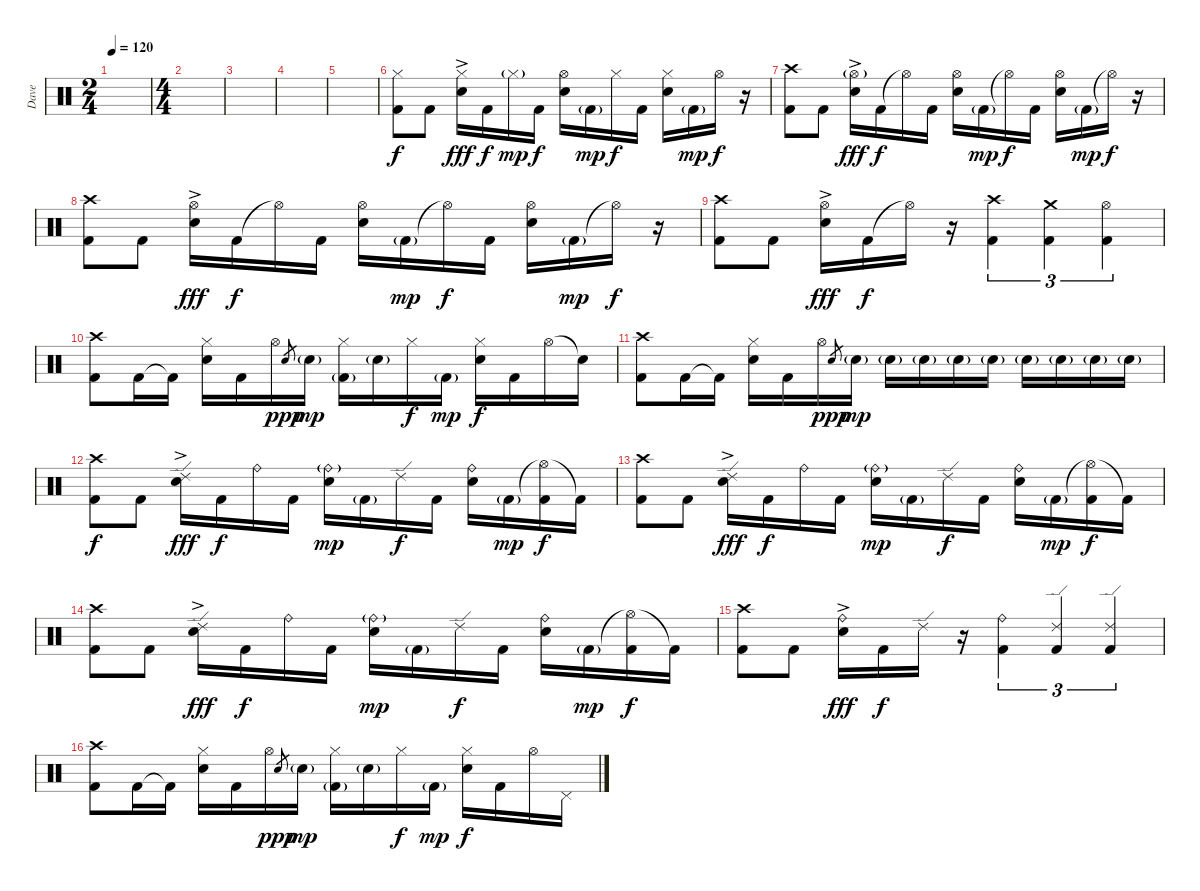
\track ("Dave" "Dave") {instrument percussion}
\staff {score}
\articulation defaults
\ts (2 4)
\tempo 120
\clef neutral
\ks c
|
\ts (4 4)
|
|
|
|
("Hi-Hat (closed)" "Kick (hit) 2").8 "Kick (hit) 2".8 ("Hi-Hat (closed)" "Snare (hit) 2"{ac}).16{dy fff} "Kick (hit) 2".16{dy f} "Hi-Hat (closed)"{g}.16{dy mp} "Kick (hit) 2".16{dy f} ("Hi-Hat (open)" "Snare (hit) 2").16 "Kick (hit) 2"{g}.16{dy mp} "Hi-Hat (closed)".16{dy f} "Kick (hit) 2".16 ("Hi-Hat (closed)" "Snare (hit) 2").16 "Kick (hit) 2"{g}.16{dy mp} "Hi-Hat (open)".16{dy f} r.16 |
("Crash high (hit)" "Kick (hit) 2").8 "Kick (hit) 2".8 ("Hi-Hat (open)"{g} "Snare (hit) 2"{ac}).16{dy fff} "Kick (hit) 2".16{dy f} "Hi-Hat (open)"{t}.16 "Kick (hit) 2".16 ("Hi-Hat (open)" "Snare (hit) 2").16 "Kick (hit) 2"{g}.16{dy mp} "Hi-Hat (open)"{t}.16{dy f} "Kick (hit) 2".16 ("Hi-Hat (open)" "Snare (hit) 2").16 "Kick (hit) 2"{g}.16{dy mp} "Hi-Hat (open)"{t}.16{dy f} r.16 |
("Crash high (hit)" "Kick (hit) 2").8 "Kick (hit) 2".8 ("Hi-Hat (open)" "Snare (hit) 2"{ac}).16{dy fff} "Kick (hit) 2".16{dy f} "Hi-Hat (open)"{t}.16 "Kick (hit) 2".16 ("Hi-Hat (open)" "Snare (hit) 2").16 "Kick (hit) 2"{g}.16{dy mp} "Hi-Hat (open)"{t}.16{dy f} "Kick (hit) 2".16 ("Hi-Hat (open)" "Snare (hit) 2").16 "Kick (hit) 2"{g}.16{dy mp} "Hi-Hat (open)"{t}.16{dy f} r.16 |
("Crash high (hit)" "Kick (hit) 2").8 "Kick (hit) 2".8 ("Hi-Hat (open)" "Snare (hit) 2"{ac}).16{dy fff} "Kick (hit) 2".16{dy f} "Hi-Hat (open)"{t}.16 r.16 ("Crash high (hit)" "Kick (hit) 2").4{tu (3 2)} ("Crash medium (hit)" "Kick (hit) 2").4{tu (3 2)} ("Hi-Hat (open)" "Kick (hit) 2").4{tu (3 2)} |
("Crash high (hit)" "Kick (hit) 2").8 "Kick (hit) 2".16 "Kick (hit) 2"{t}.16 ("Hi-Hat (closed)" "Snare (hit) 2").16 "Kick (hit) 2".16 "Hi-Hat (open)".16 "Snare (hit) 2".8{gr dy ppp} "Snare (hit) 2"{g}.16{dy mp} ("Hi-Hat (closed)" "Kick (hit) 2"{g}).16 "Snare (hit) 2"{g}.16 "Hi-Hat (closed)".16{dy f} "Kick (hit) 2"{g}.16{dy mp} ("Hi-Hat (closed)" "Snare (hit) 2").16{dy f} "Kick (hit) 2".16 "Hi-Hat (open)".16 "Snare (hit)"{t}.16 |
("Crash high (hit)" "Kick (hit) 2").8 "Kick (hit) 2".16 "Kick (hit) 2"{t}.16 ("Hi-Hat (closed)" "Snare (hit) 2").16 "Kick (hit) 2".16 "Hi-Hat (open)".16 "Snare (hit) 2".8{gr dy ppp} "Snare (hit) 2"{g}.16{dy mp} "Snare (hit) 2"{g}.16 "Snare (hit) 2"{g}.16 "Snare (hit) 2"{g}.16 "Snare (hit) 2"{g}.16 "Snare (hit) 2"{g}.16 "Snare (hit) 2"{g}.16 "Snare (hit) 2"{g}.16 "Snare (hit) 2"{g}.16 |
("Crash high (hit)" "Kick (hit) 2").8{dy f} "Kick (hit) 2".8 ("Ride (edge) 2" "Snare (hit) 2"{ac}).16{dy fff} "Kick (hit) 2".16{dy f} "Ride (bell)".16 "Kick (hit) 2".16 ("Ride (bell)"{g} "Snare (hit) 2").16{dy mp} "Kick (hit) 2"{g}.16 "Ride (edge) 2".16{dy f} "Kick (hit) 2".16 ("Ride (bell)" "Snare (hit) 2").16 "Kick (hit) 2"{g}.16{dy mp} ("Hi-Hat (open)"{t} "Kick (hit) 2").16{dy f} "Kick (hit) 2"{t}.16 |
("Crash high (hit)" "Kick (hit) 2").8 "Kick (hit) 2".8 ("Ride (edge) 2" "Snare (hit) 2"{ac}).16{dy fff} "Kick (hit) 2".16{dy f} "Ride (bell)".16 "Kick (hit) 2".16 ("Ride (bell)"{g} "Snare (hit) 2").16{dy mp} "Kick (hit) 2"{g}.16 "Ride (edge) 2".16{dy f} "Kick (hit) 2".16 ("Ride (bell)" "Snare (hit) 2").16 "Kick (hit) 2"{g}.16{dy mp} ("Hi-Hat (open)"{t} "Kick (hit) 2").16{dy f} "Kick (hit) 2"{t}.16 |
("Crash high (hit)" "Kick (hit) 2").8 "Kick (hit) 2".8 ("Ride (edge) 2" "Snare (hit) 2"{ac}).16{dy fff} "Kick (hit) 2".16{dy f} "Ride (bell)".16 "Kick (hit) 2".16 ("Ride (bell)"{g} "Snare (hit) 2").16{dy mp} "Kick (hit) 2"{g}.16 "Ride (edge) 2".16{dy f} "Kick (hit) 2".16 ("Ride (bell)" "Snare (hit) 2").16 "Kick (hit) 2"{g}.16{dy mp} ("Hi-Hat (open)"{t} "Kick (hit) 2").16{dy f} "Kick (hit) 2"{t}.16 |
("Crash high (hit)" "Kick (hit) 2").8 "Kick (hit) 2".8 ("Ride (bell)" "Snare (hit) 2"{ac}).16{dy fff} "Kick (hit) 2".16{dy f} "Ride (edge) 2".16 r.16 ("Ride (bell)" "Kick (hit) 2").4{tu (3 2)} ("Ride (edge) 2" "Kick (hit) 2").4{tu (3 2)} ("Ride (edge) 2" "Kick (hit) 2").4{tu (3 2)} |
("Crash high (hit)" "Kick (hit) 2").8 "Kick (hit) 2".16 "Kick (hit) 2"{t}.16 ("Hi-Hat (closed)" "Snare (hit) 2").16 "Kick (hit) 2".16 "Hi-Hat (open)".16 "Snare (hit) 2".8{gr dy ppp} "Snare (hit) 2"{g}.16{dy mp} ("Hi-Hat (closed)" "Kick (hit) 2"{g}).16 "Snare (hit) 2"{g}.16 "Hi-Hat (closed)".16{dy f} "Kick (hit) 2"{g}.16{dy mp} ("Hi-Hat (closed)" "Snare (hit) 2").16{dy f} "Kick (hit) 2".16 "Hi-Hat (open)".16 "Pedal Hi-Hat (hit)".16
